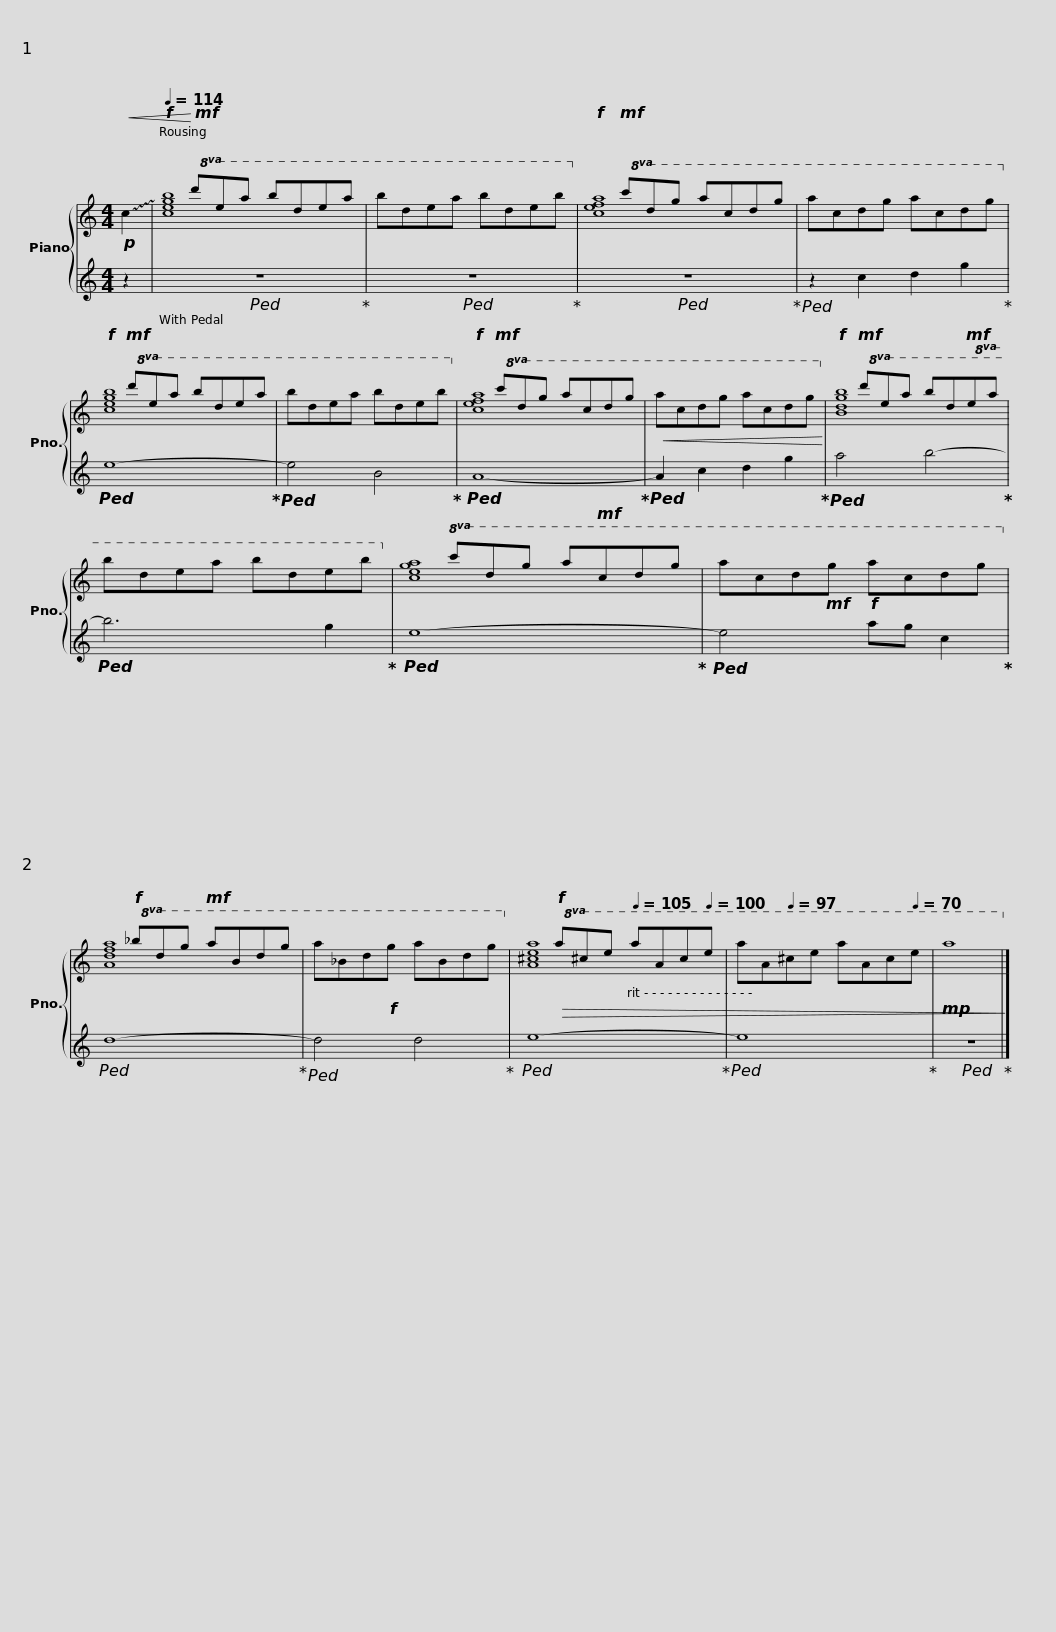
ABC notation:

X:1
%%score { ( 1 3 ) | 2 }
L:1/8
M:4/4
I:linebreak $
K:C
V:1 treble
V:3 treble
V:2 treble
V:1
!p!!<(! !~(!c2 |[Q:1/4=114]!f! x!<)!!mf!!8va(! d'e'a' b'd'e'a' | b'd'e'a' b'd'e'b'!8va)! |!f! x!mf!!8va(! c'd'g' a'c'd'g' | a'c'd'g' a'c'd'g'!8va)! |$ %5
!f! x!mf!!8va(! d'e'a' b'd'e'a' | b'd'e'a' b'd'e'b'!8va)! |!f! x!mf!!8va(! c'd'g' a'c'd'g' |!<(! a'c'd'g' a'c'd'g'!8va)!!<)! |$!f! x!mf!!8va(! d'e'a' b'd'!mf!e'a' | %10
 b'd'e'a' b'd'e'b'!8va)! | x!8va(! c'd'g' a'!mf!c'd'g' | a'c'd'!mf!g'!f! a'c'd'g'!8va)! |$ x!f!!8va(! _bd'g'!mf! a'bd'g' | a'_bd'!f!g' a'bd'g'!8va)! | %15
 x!f!!8va(!!>(! a^c'e'[Q:1/4=105] a'ac'[Q:1/4=100]e' | a'a[Q:1/4=97]^c'e'[Q:1/4=93] a'[Q:1/4=87]a[Q:1/4=80]c'[Q:1/4=70]e' |!mp! a'8!8va)!!>)! |] %18
V:2
 z2 |!ped! z8!ped-up! |!ped! z8!ped-up! |!ped! z8!ped-up! |!ped! z2 c2 d2 g2!ped-up! |$ %5
!ped! e8-!ped-up! |!ped! e4 B4!ped-up! |!ped! A8-!ped-up! |!ped! A2 c2 d2 g2!ped-up! |$!ped! a4 b4-!ped-up! | %10
!ped! b6 g2!ped-up! |!ped! e8-!ped-up! |!ped! e4 ag c2!ped-up! |$!ped! d8-!ped-up! |!ped! d4 d4!ped-up! | %15
!ped! e8-!ped-up! |!ped! e8!ped-up! |!ped! z8!ped-up! |] %18
V:3
 x2 | !~)![cegb]8!8va(! | x8!8va)! | [cefa]8!8va(! | x8!8va)! |$ %5
 [cegb]8!8va(! | x8!8va)! | [cefa]8!8va(! | x8!8va)! |$ [Bdgb]8!8va(! | %10
 x8!8va)! | [cega]8!8va(! | x8!8va)! |$ [Adfa]8!8va(! | x8!8va)! | %15
 [A^cea]8!8va(! | x8 | x8!8va)! |] %18
